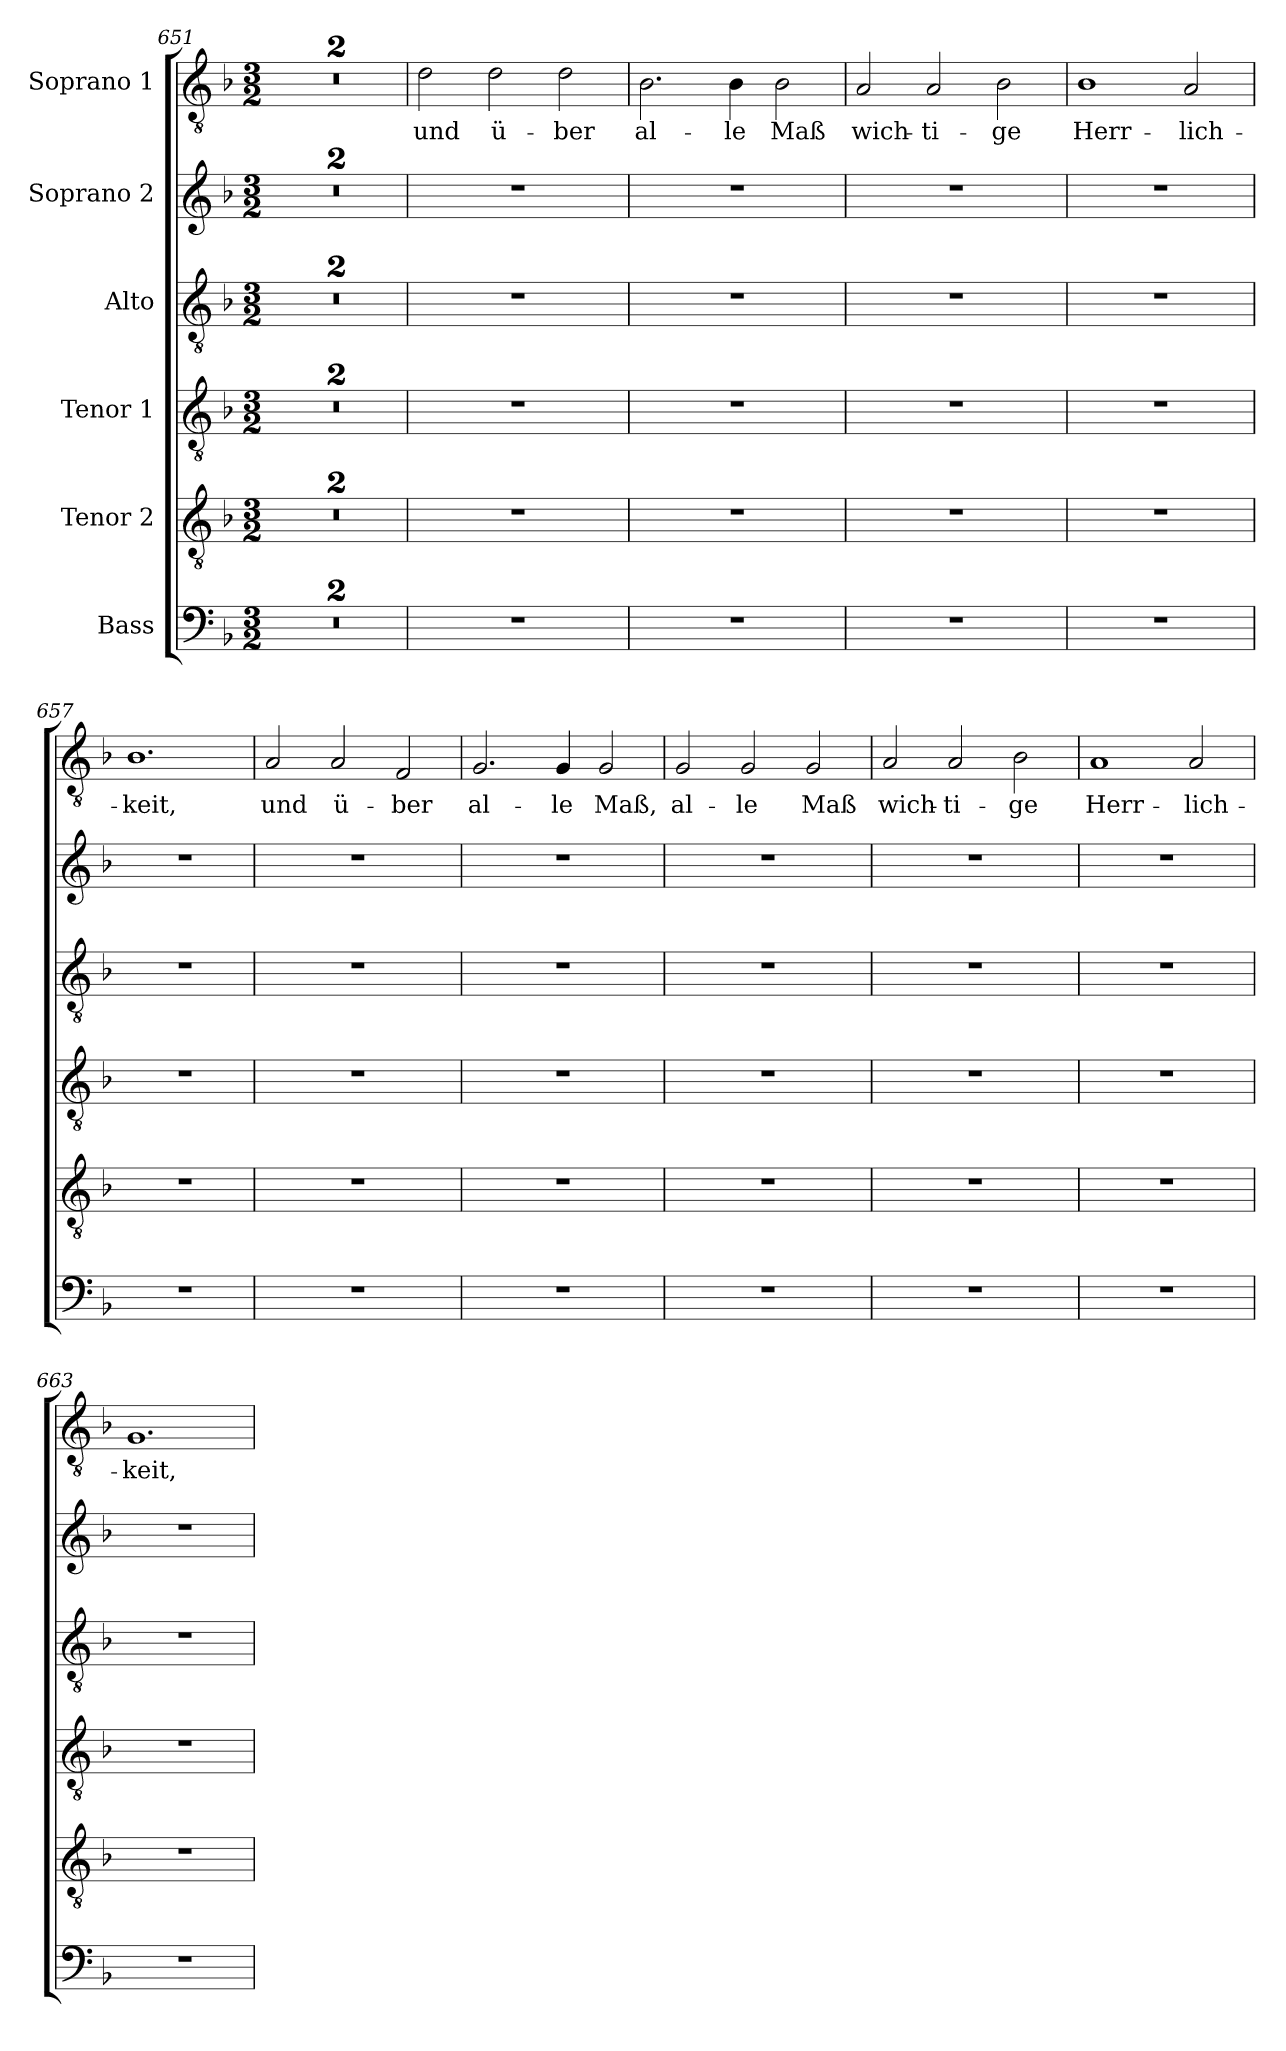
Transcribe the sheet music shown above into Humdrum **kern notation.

**kern	**kern	**kern	**kern	**kern	**kern	**text
*part6	*part5	*part4	*part3	*part2	*part1	*part1
*staff6	*staff5	*staff4	*staff3	*staff2	*staff1	*staff1
*I"Bass	*I"Tenor 2	*I"Tenor 1	*I"Alto	*I"Soprano 2	*I"Soprano 1	*
*clefF4	*clefGv2	*clefGv2	*clefGv2	*clefG2	*clefGv2	*
*k[b-]	*k[b-]	*k[b-]	*k[b-]	*k[b-]	*k[b-]	*
*F:	*F:	*F:	*F:	*F:	*F:	*
*M3/2	*M3/2	*M3/2	*M3/2	*M3/2	*M3/2	*
=651	=651	=651	=651	=651	=651	=651
1.r	1.r	1.r	1.r	1.r	1.r	.
=652	=652	=652	=652	=652	=652	=652
1.r	1.r	1.r	1.r	1.r	1.r	.
=653	=653	=653	=653	=653	=653	=653
!	!	!	!	!	!	!LO:LY:b:cj
1.r	1.r	1.r	1.r	1.r	2d\	und
!	!	!	!	!	!	!LO:LY:b:cj
.	.	.	.	.	2d\	ü-
!	!	!	!	!	!	!LO:LY:b:cj
.	.	.	.	.	2d\	-ber
=654	=654	=654	=654	=654	=654	=654
!	!	!	!	!	!	!LO:LY:b:cj
1.r	1.r	1.r	1.r	1.r	2.B-\	al-
!	!	!	!	!	!	!LO:LY:b:cj
.	.	.	.	.	4B-\	-le
!	!	!	!	!	!	!LO:LY:b:cj
.	.	.	.	.	2B-\	Maß
!!LO:LB:g=z
=655	=655	=655	=655	=655	=655	=655
!	!	!	!	!	!	!LO:LY:b:cj
1.r	1.r	1.r	1.r	1.r	2A/	wich-
!	!	!	!	!	!	!LO:LY:b:cj
.	.	.	.	.	2A/	-ti-
!	!	!	!	!	!	!LO:LY:b:cj
.	.	.	.	.	2B-\	-ge
=656	=656	=656	=656	=656	=656	=656
!	!	!	!	!	!	!LO:LY:b:cj
1.r	1.r	1.r	1.r	1.r	1B-	Herr-
!	!	!	!	!	!	!LO:LY:b:cj
.	.	.	.	.	2A/	-lich-
=657	=657	=657	=657	=657	=657	=657
!	!	!	!	!	!	!LO:LY:b:cj
1.r	1.r	1.r	1.r	1.r	1.B-	-keit,
=658	=658	=658	=658	=658	=658	=658
!	!	!	!	!	!	!LO:LY:b:cj
1.r	1.r	1.r	1.r	1.r	2A/	und
!	!	!	!	!	!	!LO:LY:b:cj
.	.	.	.	.	2A/	ü-
!	!	!	!	!	!	!LO:LY:b:cj
.	.	.	.	.	2F/	-ber
=659	=659	=659	=659	=659	=659	=659
!	!	!	!	!	!	!LO:LY:b:cj
1.r	1.r	1.r	1.r	1.r	2.G/	al-
!	!	!	!	!	!	!LO:LY:b:cj
.	.	.	.	.	4G/	-le
!	!	!	!	!	!	!LO:LY:b:cj
.	.	.	.	.	2G/	Maß,
=660	=660	=660	=660	=660	=660	=660
!	!	!	!	!	!	!LO:LY:b:cj
1.r	1.r	1.r	1.r	1.r	2G/	al-
!	!	!	!	!	!	!LO:LY:b:cj
.	.	.	.	.	2G/	-le
!	!	!	!	!	!	!LO:LY:b:cj
.	.	.	.	.	2G/	Maß
=661	=661	=661	=661	=661	=661	=661
!	!	!	!	!	!	!LO:LY:b:cj
1.r	1.r	1.r	1.r	1.r	2A/	wich-
!	!	!	!	!	!	!LO:LY:b:cj
.	.	.	.	.	2A/	-ti-
!	!	!	!	!	!	!LO:LY:b:cj
.	.	.	.	.	2B-\	-ge
=662	=662	=662	=662	=662	=662	=662
!	!	!	!	!	!	!LO:LY:b:cj
1.r	1.r	1.r	1.r	1.r	1A	Herr-
!	!	!	!	!	!	!LO:LY:b:cj
.	.	.	.	.	2A/	-lich-
=663	=663	=663	=663	=663	=663	=663
!	!	!	!	!	!	!LO:LY:b:cj
1.r	1.r	1.r	1.r	1.r	1.G	-keit,
=	=	=	=	=	=	=
*-	*-	*-	*-	*-	*-	*-
